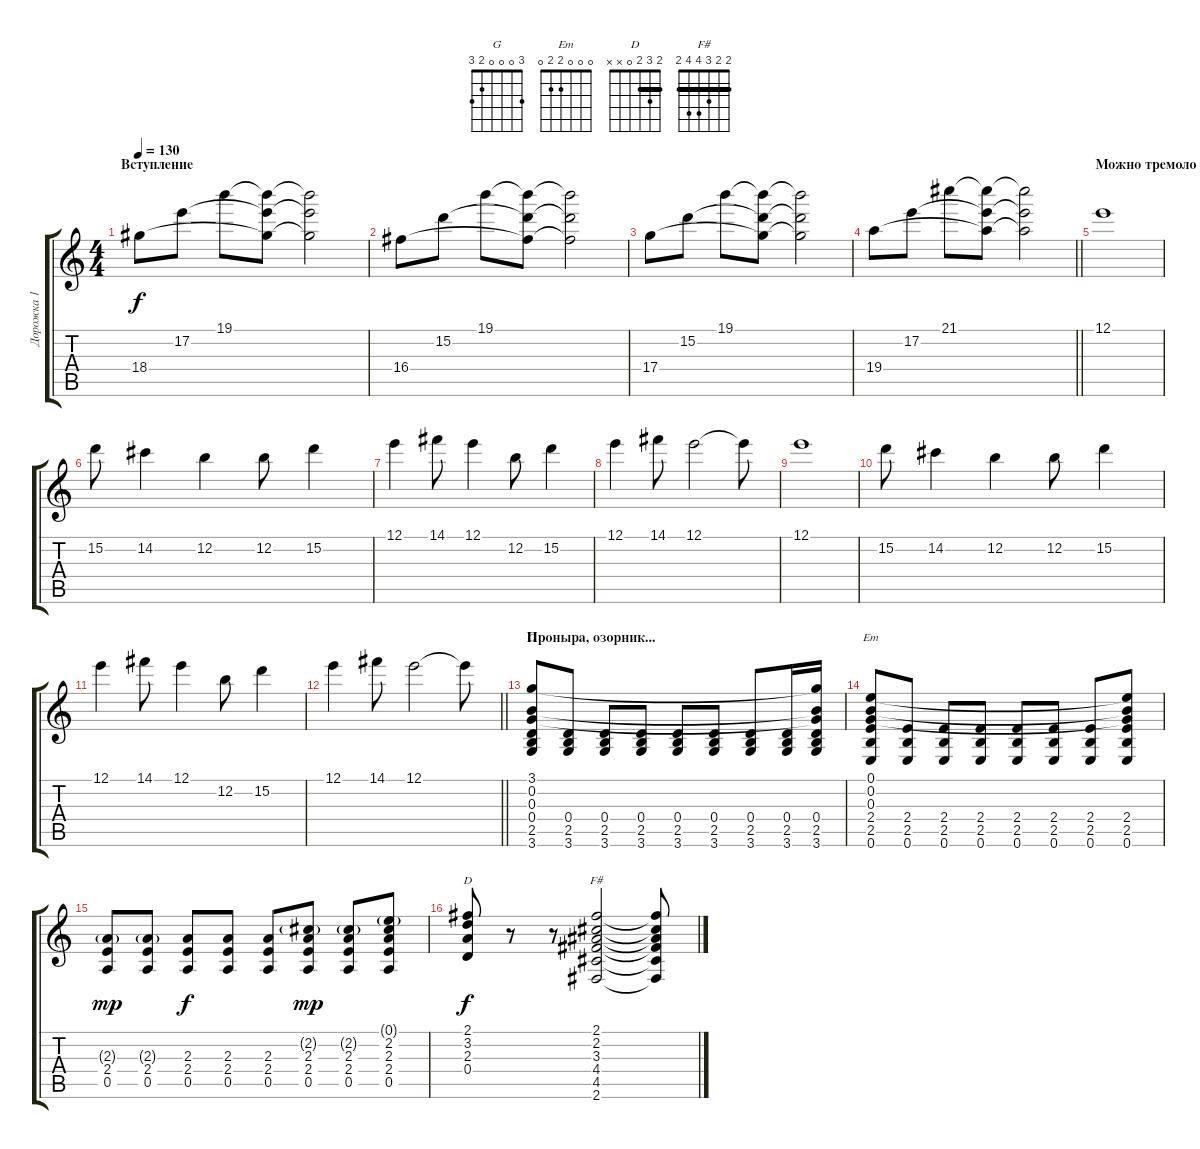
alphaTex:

\track ("Дорожка 1" "Дорожка 1") {instrument acousticguitarsteel}
\staff {score tabs}
\tuning (E4 B3 G3 D3 A2 E2) {hide}
\chord ("G" 3 0 0 0 2 3)
\chord ("Em" 0 0 0 2 2 0)
\chord ("D" 2 3 2 0 x x) {barre 2}
\chord ("F#" 2 2 3 4 4 2) {barre 2}
\ts (4 4)
\section ("" "Вступление")
\tempo 130
\clef g2
\ks c
18.4.8{dy f instrument acousticguitarsteel} 17.2.8 19.1.8 (19.1{t} 17.2{t} 18.4{t}).8 (19.1{t} 17.2{t} 18.4{t}).2 |
16.4.8 15.2.8 19.1.8 (19.1{t} 15.2{t} 16.4{t}).8 (19.1{t} 15.2{t} 16.4{t}).2 |
17.4.8 15.2.8 19.1.8 (19.1{t} 15.2{t} 17.4{t}).8 (19.1{t} 15.2{t} 17.4{t}).2 |
\barLineRight lightlight
19.4.8 17.2.8 21.1.8 (21.1{t} 17.2{t} 19.4{t}).8 (21.1{t} 17.2{t} 19.4{t}).2 |
\section ("" "Можно тремоло или просто")
12.1.1 |
15.2.8 14.2.4 12.2.4 12.2.8 15.2.4 |
12.1.4 14.1.8 12.1.4 12.2.8 15.2.4 |
12.1.4 14.1.8 12.1.2 12.1{t}.8 |
12.1.1 |
15.2.8 14.2.4 12.2.4 12.2.8 15.2.4 |
12.1.4 14.1.8 12.1.4 12.2.8 15.2.4 |
\barLineRight lightlight
12.1.4 14.1.8 12.1.2 12.1{t}.8 |
\section ("" "Проныра, озорник...")
(3.1 0.2 0.3 0.4 2.5 3.6).8{ch "G"} (0.4 2.5 3.6).8 (0.4 2.5 3.6).8 (0.4 2.5 3.6).8 (0.4 2.5 3.6).8 (0.4 2.5 3.6).8 (0.4 2.5 3.6).8 (0.4 2.5 3.6).16 (3.1{t} 0.2{t} 0.3{t} 0.4 2.5 3.6).16 |
(0.1 0.2 0.3 2.4 2.5 0.6).8{ch "Em"} (2.4 2.5 0.6).8 (2.4 2.5 0.6).8 (2.4 2.5 0.6).8 (2.4 2.5 0.6).8 (2.4 2.5 0.6).8 (2.4 2.5 0.6).8 (0.1{t} 0.2{t} 0.3{t} 2.4 2.5 0.6).8 |
(2.3{g} 2.4 0.5).8{dy mp} (2.3{g} 2.4 0.5).8 (2.3 2.4 0.5).8{dy f} (2.3 2.4 0.5).8 (2.3 2.4 0.5).8 (2.2{g} 2.3 2.4 0.5).8{dy mp} (2.2{g} 2.3 2.4 0.5).8 (0.1{g} 2.2 2.3 2.4 0.5).8 |
(2.1 3.2 2.3 0.4).8{ch "D" dy f} r.8 r.8 (2.1 2.2 3.3 4.4 4.5 2.6).2{ch "F#"} (2.1{t} 2.2{t} 3.3{t} 4.4{t} 4.5{t} 2.6{t}).8
